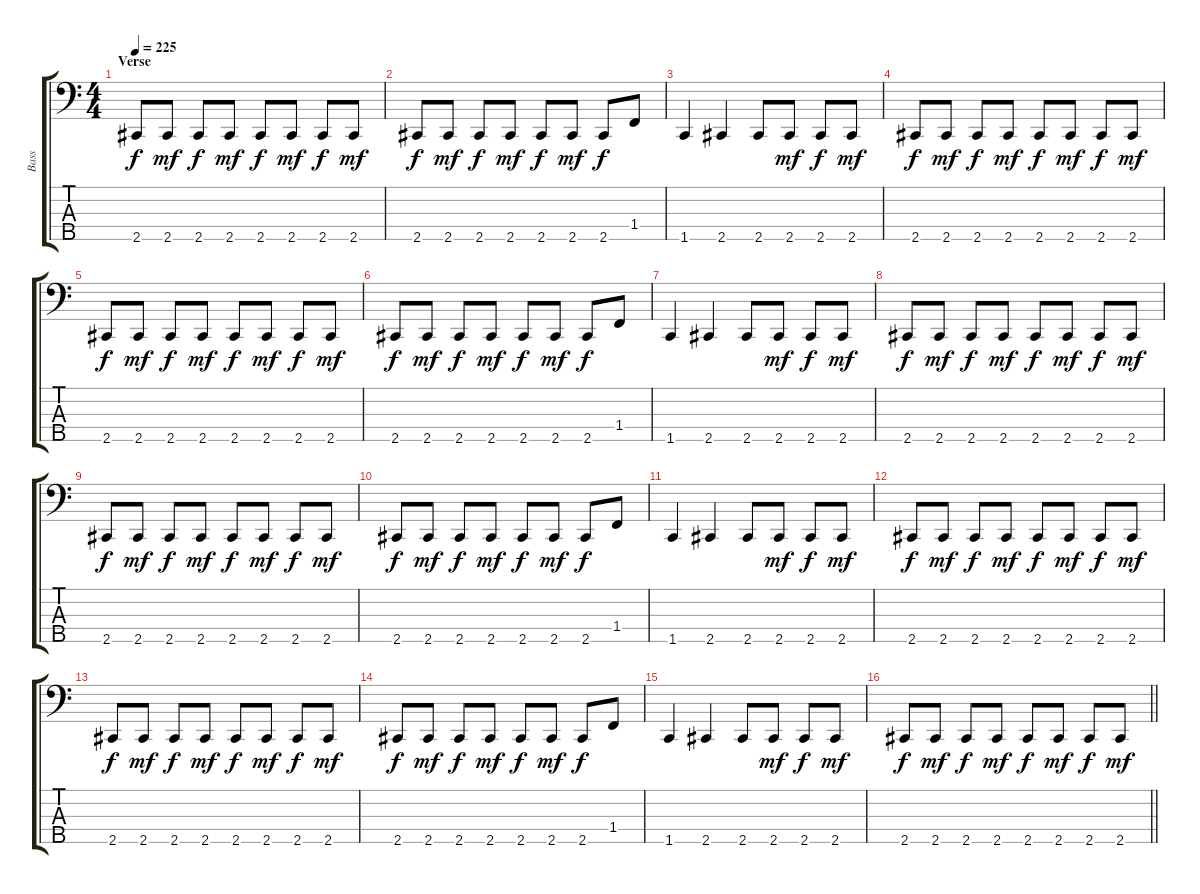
\track ("Bass" "Bass") {instrument electricbasspick}
\staff {score tabs}
\tuning (G2 D2 A1 E1 B0) {hide}
\ts (4 4)
\section ("" "Verse")
\tempo 225
\clef f4
\ks c
2.5.8{dy f} 2.5.8{dy mf} 2.5.8{dy f} 2.5.8{dy mf} 2.5.8{dy f} 2.5.8{dy mf} 2.5.8{dy f} 2.5.8{dy mf} |
2.5.8{dy f} 2.5.8{dy mf} 2.5.8{dy f} 2.5.8{dy mf} 2.5.8{dy f} 2.5.8{dy mf} 2.5.8{dy f} 1.4.8 |
1.5.4 2.5.4 2.5.8 2.5.8{dy mf} 2.5.8{dy f} 2.5.8{dy mf} |
2.5.8{dy f} 2.5.8{dy mf} 2.5.8{dy f} 2.5.8{dy mf} 2.5.8{dy f} 2.5.8{dy mf} 2.5.8{dy f} 2.5.8{dy mf} |
2.5.8{dy f} 2.5.8{dy mf} 2.5.8{dy f} 2.5.8{dy mf} 2.5.8{dy f} 2.5.8{dy mf} 2.5.8{dy f} 2.5.8{dy mf} |
2.5.8{dy f} 2.5.8{dy mf} 2.5.8{dy f} 2.5.8{dy mf} 2.5.8{dy f} 2.5.8{dy mf} 2.5.8{dy f} 1.4.8 |
1.5.4 2.5.4 2.5.8 2.5.8{dy mf} 2.5.8{dy f} 2.5.8{dy mf} |
2.5.8{dy f} 2.5.8{dy mf} 2.5.8{dy f} 2.5.8{dy mf} 2.5.8{dy f} 2.5.8{dy mf} 2.5.8{dy f} 2.5.8{dy mf} |
2.5.8{dy f} 2.5.8{dy mf} 2.5.8{dy f} 2.5.8{dy mf} 2.5.8{dy f} 2.5.8{dy mf} 2.5.8{dy f} 2.5.8{dy mf} |
2.5.8{dy f} 2.5.8{dy mf} 2.5.8{dy f} 2.5.8{dy mf} 2.5.8{dy f} 2.5.8{dy mf} 2.5.8{dy f} 1.4.8 |
1.5.4 2.5.4 2.5.8 2.5.8{dy mf} 2.5.8{dy f} 2.5.8{dy mf} |
2.5.8{dy f} 2.5.8{dy mf} 2.5.8{dy f} 2.5.8{dy mf} 2.5.8{dy f} 2.5.8{dy mf} 2.5.8{dy f} 2.5.8{dy mf} |
2.5.8{dy f} 2.5.8{dy mf} 2.5.8{dy f} 2.5.8{dy mf} 2.5.8{dy f} 2.5.8{dy mf} 2.5.8{dy f} 2.5.8{dy mf} |
2.5.8{dy f} 2.5.8{dy mf} 2.5.8{dy f} 2.5.8{dy mf} 2.5.8{dy f} 2.5.8{dy mf} 2.5.8{dy f} 1.4.8 |
1.5.4 2.5.4 2.5.8 2.5.8{dy mf} 2.5.8{dy f} 2.5.8{dy mf} |
\barLineRight lightlight
2.5.8{dy f} 2.5.8{dy mf} 2.5.8{dy f} 2.5.8{dy mf} 2.5.8{dy f} 2.5.8{dy mf} 2.5.8{dy f} 2.5.8{dy mf}
